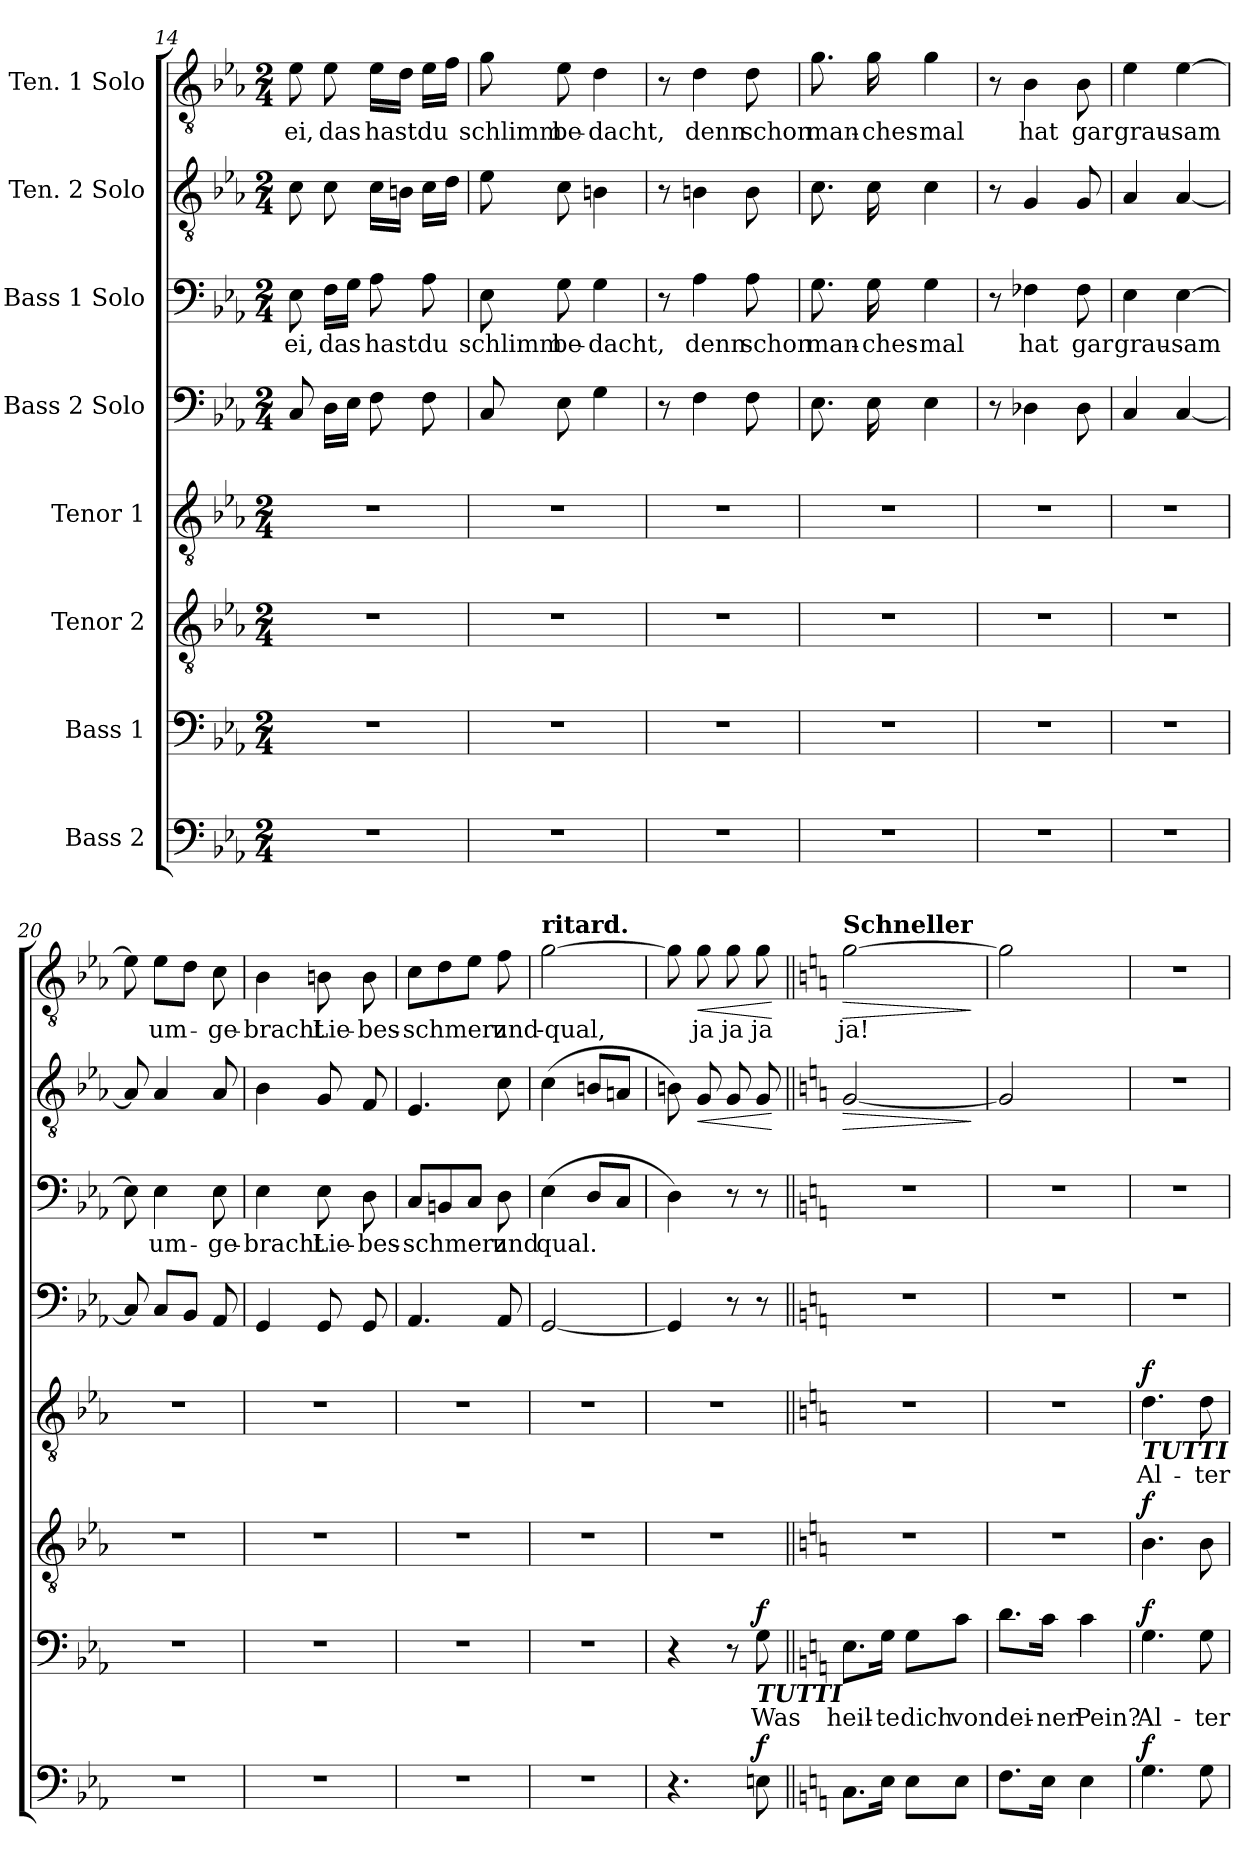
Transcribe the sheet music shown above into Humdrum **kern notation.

**kern	**dynam	**kern	**text	**dynam	**kern	**dynam	**kern	**text	**dynam	**kern	**kern	**text	**kern	**dynam	**kern	**text	**dynam
*part8	*part8	*part7	*part7	*part7	*part6	*part6	*part5	*part5	*part5	*part4	*part3	*part3	*part2	*part2	*part1	*part1	*part1
*staff8	*staff8	*staff7	*staff7	*staff7	*staff6	*staff6	*staff5	*staff5	*staff5	*staff4	*staff3	*staff3	*staff2	*staff2	*staff1	*staff1	*staff1
*I"Bass 2	*	*I"Bass 1	*	*	*I"Tenor 2	*	*I"Tenor 1	*	*	*I"Bass 2 Solo	*I"Bass 1 Solo	*	*I"Ten. 2 Solo	*	*I"Ten. 1 Solo	*	*
*clefF4	*	*clefF4	*	*	*clefGv2	*	*clefGv2	*	*	*clefF4	*clefF4	*	*clefGv2	*	*clefGv2	*	*
*k[b-e-a-]	*	*k[b-e-a-]	*	*	*k[b-e-a-]	*	*k[b-e-a-]	*	*	*k[b-e-a-]	*k[b-e-a-]	*	*k[b-e-a-]	*	*k[b-e-a-]	*	*
*M2/4	*	*M2/4	*	*	*M2/4	*	*M2/4	*	*	*M2/4	*M2/4	*	*M2/4	*	*M2/4	*	*
=14	=14	=14	=14	=14	=14	=14	=14	=14	=14	=14	=14	=14	=14	=14	=14	=14	=14
2r	.	2r	.	.	2r	.	2r	.	.	8C/	8E-\	ei,	8c\	.	8e-\	ei,	.
.	.	.	.	.	.	.	.	.	.	16D\LL	16F\LL	das	8c\	.	8e-\	das	.
.	.	.	.	.	.	.	.	.	.	16E-\JJ	16G\JJ	.	.	.	.	.	.
.	.	.	.	.	.	.	.	.	.	8F\	8A-\	hast	16c\LL	.	16e-\LL	hast	.
.	.	.	.	.	.	.	.	.	.	.	.	.	16Bn\JJ	.	16d\JJ	.	.
.	.	.	.	.	.	.	.	.	.	8F\	8A-\	du	16c\LL	.	16e-\LL	du	.
.	.	.	.	.	.	.	.	.	.	.	.	.	16d\JJ	.	16f\JJ	.	.
=15	=15	=15	=15	=15	=15	=15	=15	=15	=15	=15	=15	=15	=15	=15	=15	=15	=15
2r	.	2r	.	.	2r	.	2r	.	.	8C/	8E-\	schlimm	8e-\	.	8g\	schlimm	.
.	.	.	.	.	.	.	.	.	.	8E-\	8G\	be-	8c\	.	8e-\	be-	.
.	.	.	.	.	.	.	.	.	.	4G\	4G\	-dacht,	4Bn\	.	4d\	-dacht,	.
!!LO:PB:g=z
=16	=16	=16	=16	=16	=16	=16	=16	=16	=16	=16	=16	=16	=16	=16	=16	=16	=16
2r	.	2r	.	.	2r	.	2r	.	.	8r	8r	.	8r	.	8r	.	.
.	.	.	.	.	.	.	.	.	.	4F\	4A-\	denn	4Bn\	.	4d\	denn	.
.	.	.	.	.	.	.	.	.	.	8F\	8A-\	schon	8B\	.	8d\	schon	.
=17	=17	=17	=17	=17	=17	=17	=17	=17	=17	=17	=17	=17	=17	=17	=17	=17	=17
2r	.	2r	.	.	2r	.	2r	.	.	8.E-\	8.G\	man-	8.c\	.	8.g\	man-	.
.	.	.	.	.	.	.	.	.	.	16E-\	16G\	-ches-	16c\	.	16g\	-ches-	.
.	.	.	.	.	.	.	.	.	.	4E-\	4G\	-mal	4c\	.	4g\	-mal	.
=18	=18	=18	=18	=18	=18	=18	=18	=18	=18	=18	=18	=18	=18	=18	=18	=18	=18
2r	.	2r	.	.	2r	.	2r	.	.	8r	8r	.	8r	.	8r	.	.
.	.	.	.	.	.	.	.	.	.	4D-X\	4F-X\	hat	4G/	.	4B-\	hat	.
.	.	.	.	.	.	.	.	.	.	8D-\	8F-\	gar	8G/	.	8B-\	gar	.
=19	=19	=19	=19	=19	=19	=19	=19	=19	=19	=19	=19	=19	=19	=19	=19	=19	=19
2r	.	2r	.	.	2r	.	2r	.	.	4C/	4E-\	grau-	4A-/	.	4e-\	grau-	.
.	.	.	.	.	.	.	.	.	.	[4C/	[4E-\	-sam	[4A-/	.	[4e-\	-sam	.
=20	=20	=20	=20	=20	=20	=20	=20	=20	=20	=20	=20	=20	=20	=20	=20	=20	=20
2r	.	2r	.	.	2r	.	2r	.	.	8C/]	8E-\]	.	8A-/]	.	8e-\]	.	.
.	.	.	.	.	.	.	.	.	.	8C/L	4E-\	um-	4A-/	.	8e-\L	um-	.
.	.	.	.	.	.	.	.	.	.	8BB-/J	.	.	.	.	8d\J	.	.
.	.	.	.	.	.	.	.	.	.	8AA-/	8E-\	-ge-	8A-/	.	8c\	-ge-	.
=21	=21	=21	=21	=21	=21	=21	=21	=21	=21	=21	=21	=21	=21	=21	=21	=21	=21
2r	.	2r	.	.	2r	.	2r	.	.	4GG/	4E-\	-bracht	4B-\	.	4B-\	-bracht	.
.	.	.	.	.	.	.	.	.	.	8GG/	8E-\	Lie-	8G/	.	8Bn\	Lie-	.
.	.	.	.	.	.	.	.	.	.	8GG/	8D\	-bes-	8F/	.	8B\	-bes-	.
!!LO:LB:g=z
=22	=22	=22	=22	=22	=22	=22	=22	=22	=22	=22	=22	=22	=22	=22	=22	=22	=22
2r	.	2r	.	.	2r	.	2r	.	.	4.AA-/	8C/L	-schmerz	4.E-/	.	8c\L	-schmerz	.
.	.	.	.	.	.	.	.	.	.	.	8BBn/	.	.	.	8d\	.	.
.	.	.	.	.	.	.	.	.	.	.	8C/J	.	.	.	8e-\J	.	.
.	.	.	.	.	.	.	.	.	.	8AA-/	8D\	und	8c\	.	8f\	und	.
=23	=23	=23	=23	=23	=23	=23	=23	=23	=23	=23	=23	=23	=23	=23	=23	=23	=23
!	!	!	!	!	!	!	!	!	!	!	!	!	!	!	!LO:TX:a:B:t=ritard.	!	!
2r	.	2r	.	.	2r	.	2r	.	.	[2GG/	(4E-\	-qual.	(4c\	.	[2g\	--qual,	.
.	.	.	.	.	.	.	.	.	.	.	8D/L	.	8Bn/L	.	.	.	.
.	.	.	.	.	.	.	.	.	.	.	8C/J	.	8An/J	.	.	.	.
=24	=24	=24	=24	=24	=24	=24	=24	=24	=24	=24	=24	=24	=24	=24	=24	=24	=24
4.r	.	4r	.	.	2r	.	2r	.	.	4GG/]	4D\)	.	8Bn\)	.	8g\]	.	.
!	!	!	!	!	!	!	!	!	!	!	!	!	!	!LO:HP:b	!	!	!LO:HP:b
.	.	.	.	.	.	.	.	.	.	.	.	.	8G/	<	8g\	ja	<
.	.	8r	.	.	.	.	.	.	.	8r	8r	.	8G/	.	8g\	ja	.
!	!	!LO:TX:b:Bi:t=TUTTI	!	!	!	!	!	!	!	!	!	!	!	!	!	!	!
!	!LO:DY:a	!	!	!LO:DY:a	!	!	!	!	!	!	!	!	!	!	!	!	!
8En\	f	8G\	Was	f	.	.	.	.	.	8r	8r	.	8G/	.	8g\	ja	.
.	.	.	.	.	.	.	.	.	.	.	.	.	.	[	.	.	[
=25||	=25||	=25||	=25||	=25||	=25||	=25||	=25||	=25||	=25||	=25||	=25||	=25||	=25||	=25||	=25||	=25||	=25||
*k[]	*	*k[]	*	*	*k[]	*	*k[]	*	*	*k[]	*k[]	*	*k[]	*	*k[]	*	*
!	!	!	!	!	!	!	!	!	!	!	!	!	!	!	!LO:TX:a:B:t=Schneller	!	!
!	!	!	!	!	!	!	!	!	!	!	!	!	!	!LO:HP:b	!	!	!LO:HP:b
8.C\L	.	8.E\L	heil-	.	2r	.	2r	.	.	2r	2r	.	[2G/	>	[2g\	ja!	>
16E\Jk	.	16G\Jk	-te	.	.	.	.	.	.	.	.	.	.	.	.	.	.
8E\L	.	8G\L	dich	.	.	.	.	.	.	.	.	.	.	.	.	.	.
8E\J	.	8c\J	von	.	.	.	.	.	.	.	.	.	.	.	.	.	.
.	.	.	.	.	.	.	.	.	.	.	.	.	.	]	.	.	]
=26	=26	=26	=26	=26	=26	=26	=26	=26	=26	=26	=26	=26	=26	=26	=26	=26	=26
8.F\L	.	8.d\L	dei-	.	2r	.	2r	.	.	2r	2r	.	2G/]	.	2g\]	.	.
16E\Jk	.	16c\Jk	-ner	.	.	.	.	.	.	.	.	.	.	.	.	.	.
4E\	.	4c\	Pein?	.	.	.	.	.	.	.	.	.	.	.	.	.	.
=27	=27	=27	=27	=27	=27	=27	=27	=27	=27	=27	=27	=27	=27	=27	=27	=27	=27
!	!	!	!	!	!	!	!LO:TX:b:Bi:t=TUTTI	!	!	!	!	!	!	!	!	!	!
!	!LO:DY:a	!	!	!LO:DY:a	!	!LO:DY:a	!	!	!LO:DY:a	!	!	!	!	!	!	!	!
4.G\	f	4.G\	Al-	f	4.B\	f	4.d\	Al-	f	2r	2r	.	2r	.	2r	.	.
8G\	.	8G\	-ter	.	8B\	.	8d\	-ter	.	.	.	.	.	.	.	.	.
=	=	=	=	=	=	=	=	=	=	=	=	=	=	=	=	=	=
*-	*-	*-	*-	*-	*-	*-	*-	*-	*-	*-	*-	*-	*-	*-	*-	*-	*-
